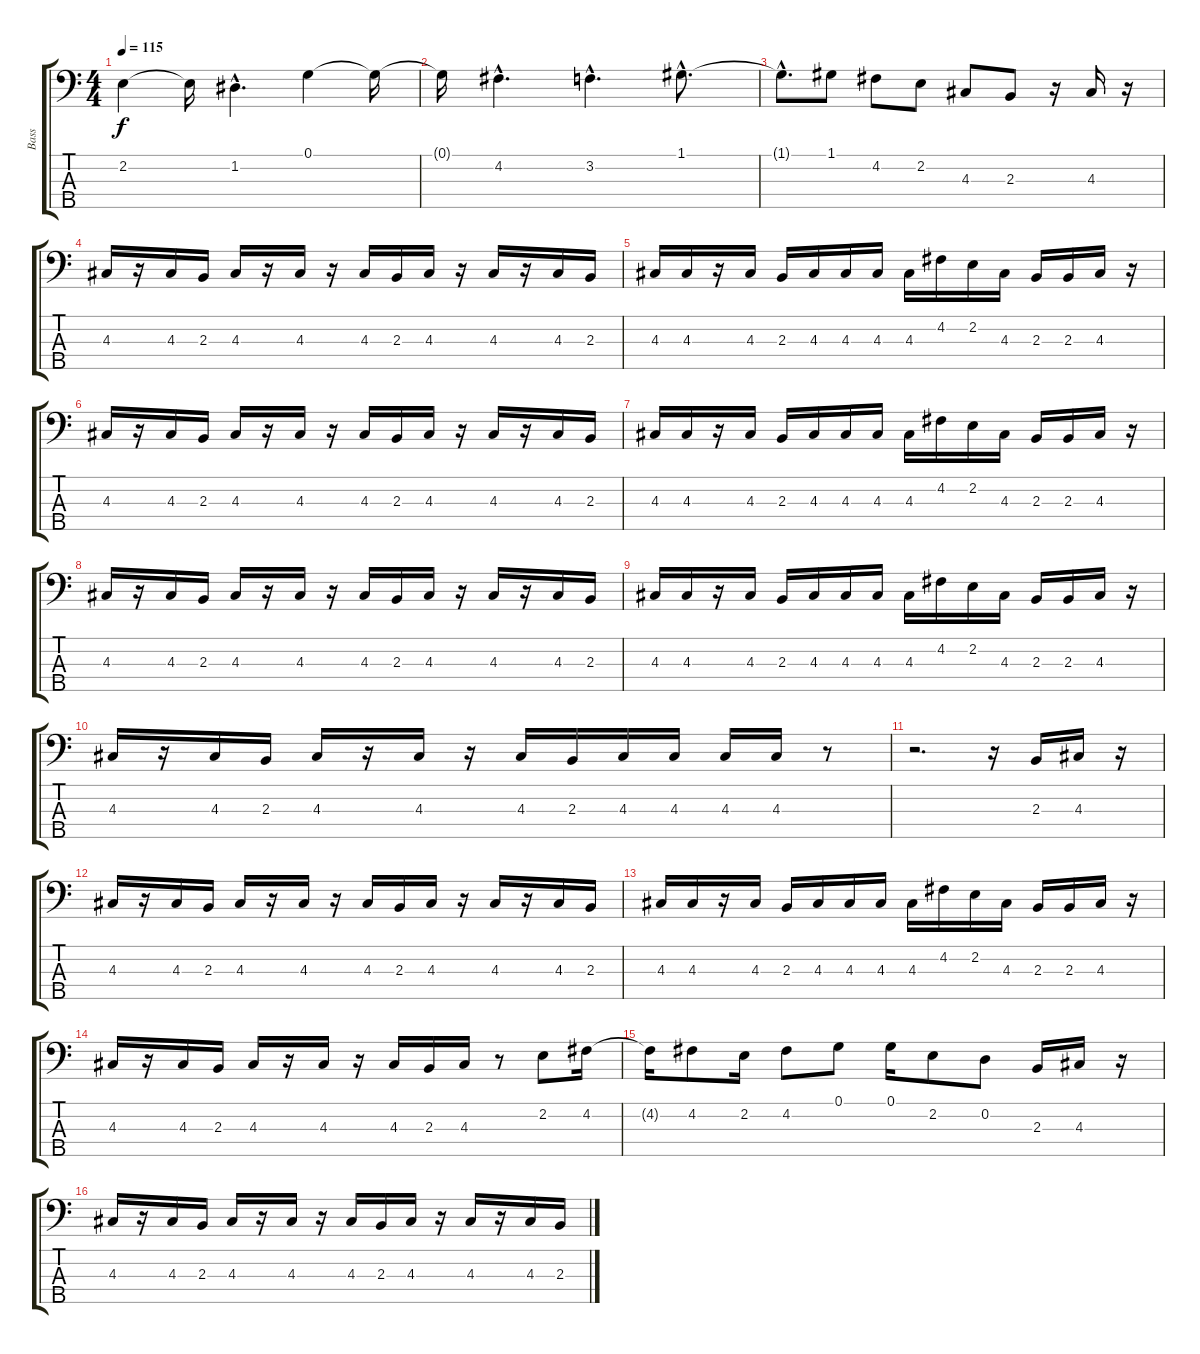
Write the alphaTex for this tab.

\track ("Bass" "Bass") {instrument electricbassfinger}
\staff {score tabs}
\tuning (G2 D2 A1 E1 B0) {hide}
\ts (4 4)
\tempo 115
\clef f4
\ks c
2.2{t}.4{dy f} 2.2{t}.16 1.2{hac}.4{d} 0.1.4 0.1{t}.16 |
0.1{t}.16 4.2{hac}.4{d} 3.2{hac}.4{d} 1.1{hac}.8{d} |
1.1{hac t}.8{d} 1.1.8 4.2.8 2.2.8 4.3.8 2.3.8 r.16 4.3.16 r.16 |
4.3.16 r.16 4.3.16 2.3.16 4.3.16 r.16 4.3.16 r.16 4.3.16 2.3.16 4.3.16 r.16 4.3.16 r.16 4.3.16 2.3.16 |
4.3.16 4.3.16 r.16 4.3.16 2.3.16 4.3.16 4.3.16 4.3.16 4.3.16 4.2.16 2.2.16 4.3.16 2.3.16 2.3.16 4.3.16 r.16 |
4.3.16 r.16 4.3.16 2.3.16 4.3.16 r.16 4.3.16 r.16 4.3.16 2.3.16 4.3.16 r.16 4.3.16 r.16 4.3.16 2.3.16 |
4.3.16 4.3.16 r.16 4.3.16 2.3.16 4.3.16 4.3.16 4.3.16 4.3.16 4.2.16 2.2.16 4.3.16 2.3.16 2.3.16 4.3.16 r.16 |
4.3.16 r.16 4.3.16 2.3.16 4.3.16 r.16 4.3.16 r.16 4.3.16 2.3.16 4.3.16 r.16 4.3.16 r.16 4.3.16 2.3.16 |
4.3.16 4.3.16 r.16 4.3.16 2.3.16 4.3.16 4.3.16 4.3.16 4.3.16 4.2.16 2.2.16 4.3.16 2.3.16 2.3.16 4.3.16 r.16 |
4.3.16 r.16 4.3.16 2.3.16 4.3.16 r.16 4.3.16 r.16 4.3.16 2.3.16 4.3.16 4.3.16 4.3.16 4.3.16 r.8 |
r.2{d} r.16 2.3.16 4.3.16 r.16 |
4.3.16 r.16 4.3.16 2.3.16 4.3.16 r.16 4.3.16 r.16 4.3.16 2.3.16 4.3.16 r.16 4.3.16 r.16 4.3.16 2.3.16 |
4.3.16 4.3.16 r.16 4.3.16 2.3.16 4.3.16 4.3.16 4.3.16 4.3.16 4.2.16 2.2.16 4.3.16 2.3.16 2.3.16 4.3.16 r.16 |
4.3.16 r.16 4.3.16 2.3.16 4.3.16 r.16 4.3.16 r.16 4.3.16 2.3.16 4.3.16 r.8 2.2.8 4.2.16 |
4.2{t}.16 4.2.8 2.2.16 4.2.8 0.1.8 0.1.16 2.2.8 0.2.8 2.3.16 4.3.16 r.16 |
4.3.16 r.16 4.3.16 2.3.16 4.3.16 r.16 4.3.16 r.16 4.3.16 2.3.16 4.3.16 r.16 4.3.16 r.16 4.3.16 2.3.16
